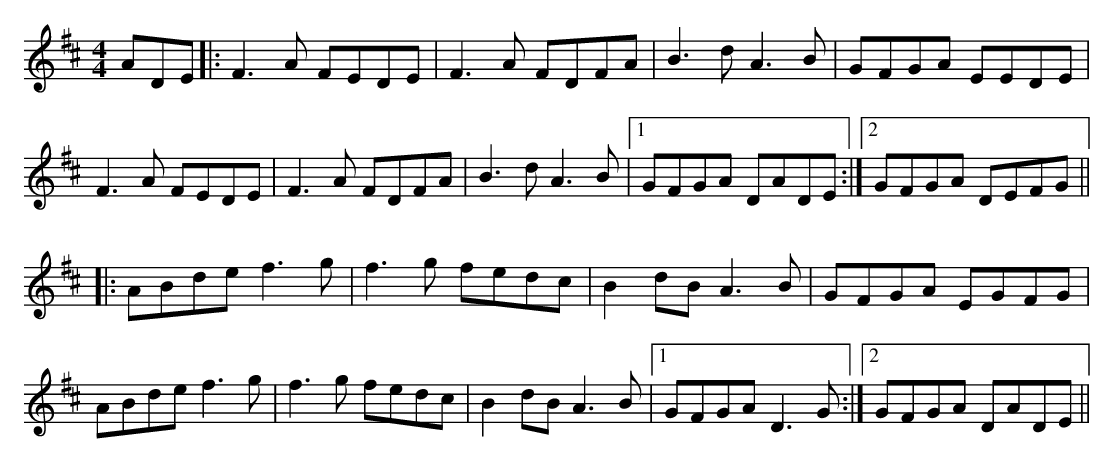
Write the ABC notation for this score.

X:1
M:4/4
K:D
ADE |: F3 A FEDE | F3 A FDFA | B3 d A3 B | GFGA EEDE |
F3 A FEDE | F3 A FDFA | B3 d A3 B |1 GFGA DADE :|2 GFGA DEFG ||
|: ABde f3 g | f3 g fedc | B2 dB A3 B | GFGA EGFG |
ABde f3 g | f3 g fedc | B2 dB A3 B |1 GFGA D3 G :|2 GFGA DADE ||
